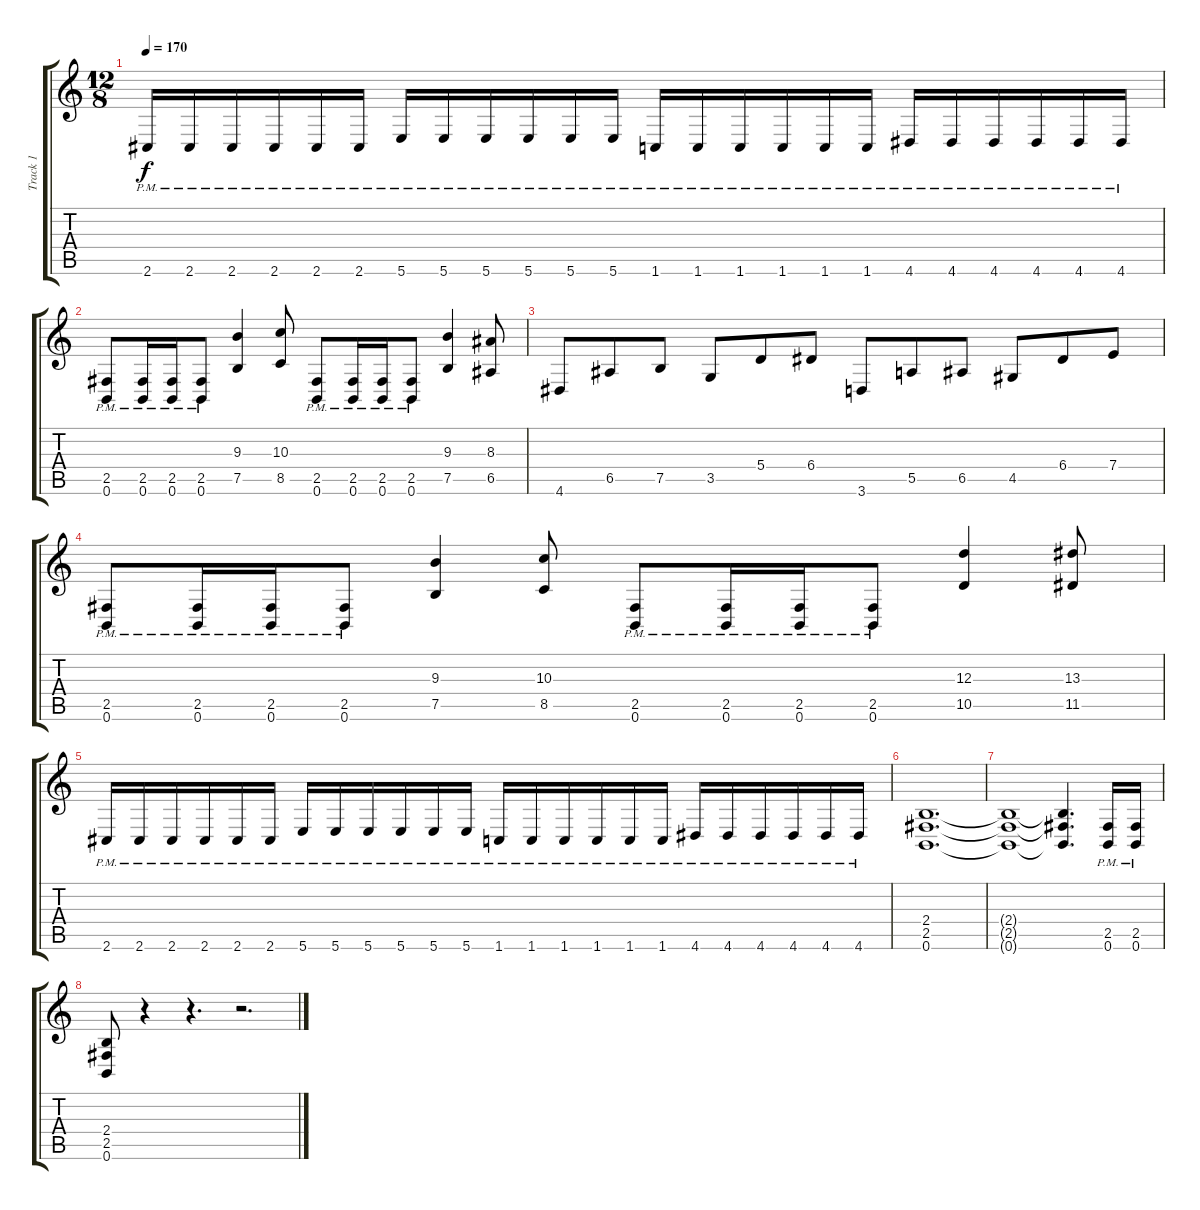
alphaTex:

\track ("Track 1" "Track 1") {instrument distortionguitar}
\staff {score tabs}
\tuning (B3 Gb3 D3 A2 E2 B1) {hide}
\ts (12 8)
\tempo 170
\clef g2
\ks c
2.6{pm}.16{dy f} 2.6{pm}.16 2.6{pm}.16 2.6{pm}.16 2.6{pm}.16 2.6{pm}.16 5.6{pm}.16 5.6{pm}.16 5.6{pm}.16 5.6{pm}.16 5.6{pm}.16 5.6{pm}.16 1.6{pm}.16 1.6{pm}.16 1.6{pm}.16 1.6{pm}.16 1.6{pm}.16 1.6{pm}.16 4.6{pm}.16 4.6{pm}.16 4.6{pm}.16 4.6{pm}.16 4.6{pm}.16 4.6{pm}.16 |
(2.5{pm} 0.6{pm}).8 (2.5{pm} 0.6{pm}).16 (2.5{pm} 0.6{pm}).16 (2.5{pm} 0.6{pm}).8 (9.3 7.5).4 (10.3 8.5).8 (2.5{pm} 0.6{pm}).8 (2.5{pm} 0.6{pm}).16 (2.5{pm} 0.6{pm}).16 (2.5{pm} 0.6{pm}).8 (9.3 7.5).4 (8.3 6.5).8 |
4.6.8 6.5.8 7.5.8 3.5.8 5.4.8 6.4.8 3.6.8 5.5.8 6.5.8 4.5.8 6.4.8 7.4.8 |
(2.5{pm} 0.6{pm}).8 (2.5{pm} 0.6{pm}).16 (2.5{pm} 0.6{pm}).16 (2.5{pm} 0.6{pm}).8 (9.3 7.5).4 (10.3 8.5).8 (2.5{pm} 0.6{pm}).8 (2.5{pm} 0.6{pm}).16 (2.5{pm} 0.6{pm}).16 (2.5{pm} 0.6{pm}).8 (12.3 10.5).4 (13.3 11.5).8 |
2.6{pm}.16 2.6{pm}.16 2.6{pm}.16 2.6{pm}.16 2.6{pm}.16 2.6{pm}.16 5.6{pm}.16 5.6{pm}.16 5.6{pm}.16 5.6{pm}.16 5.6{pm}.16 5.6{pm}.16 1.6{pm}.16 1.6{pm}.16 1.6{pm}.16 1.6{pm}.16 1.6{pm}.16 1.6{pm}.16 4.6{pm}.16 4.6{pm}.16 4.6{pm}.16 4.6{pm}.16 4.6{pm}.16 4.6{pm}.16 |
(2.4 2.5 0.6).1{d} |
(2.4{t} 2.5{t} 0.6{t}).1 (2.4{t} 2.5{t} 0.6{t}).4{d} (2.5{pm} 0.6{pm}).16 (2.5{pm} 0.6{pm}).16 |
(2.4 2.5 0.6).8 r.4 r.4{d} r.2{d}
